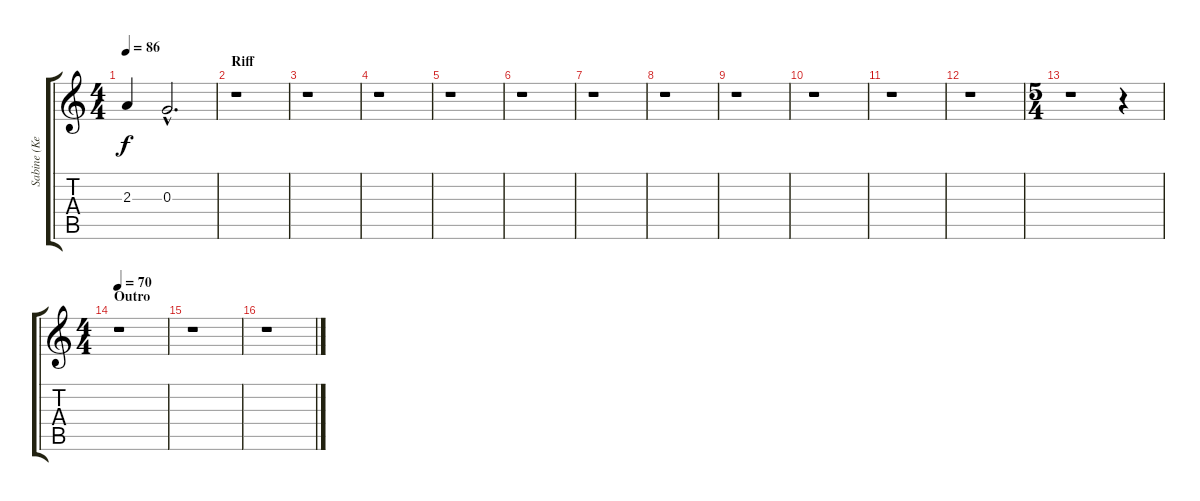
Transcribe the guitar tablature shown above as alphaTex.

\track ("Sabine (KeybHigh)" "Sabine (Ke") {instrument stringensemble1}
\staff {score tabs}
\tuning (E5 B4 G4 D4 A3 E3) {hide}
\ts (4 4)
\tempo 86
\clef g2
\ks c
2.3.4{dy f} 0.3{hac}.2{d} |
\section ("" "Riff")
r.1 |
r.1 |
r.1 |
r.1 |
r.1 |
r.1 |
r.1 |
r.1 |
r.1 |
r.1 |
r.1 |
\ts (5 4)
r.1 r.4 |
\ts (4 4)
\section ("" "Outro")
\tempo 70
r.1 |
r.1 |
r.1
